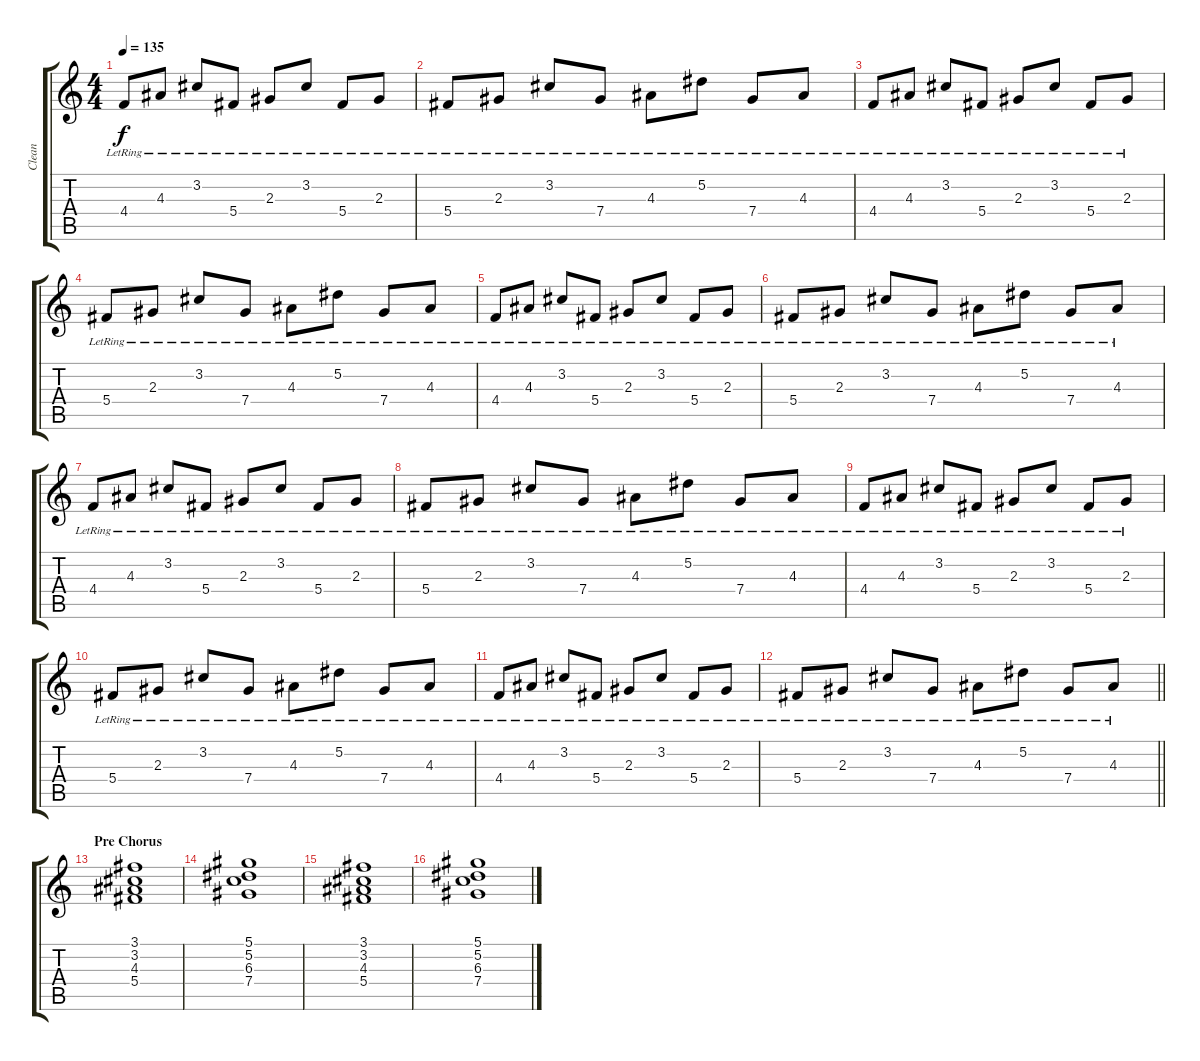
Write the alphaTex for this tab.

\track ("Clean" "Clean") {instrument electricguitarclean}
\staff {score tabs}
\tuning (Eb4 Bb3 Gb3 Db3 Ab2 Eb2) {hide}
\ts (4 4)
\tempo 135
\clef g2
\ks c
4.4{lr}.8{dy f} 4.3{lr}.8 3.2{lr}.8 5.4{lr}.8 2.3{lr}.8 3.2{lr}.8 5.4{lr}.8 2.3{lr}.8 |
5.4{lr}.8 2.3{lr}.8 3.2{lr}.8 7.4{lr}.8 4.3{lr}.8 5.2{lr}.8 7.4{lr}.8 4.3{lr}.8 |
4.4{lr}.8 4.3{lr}.8 3.2{lr}.8 5.4{lr}.8 2.3{lr}.8 3.2{lr}.8 5.4{lr}.8 2.3{lr}.8 |
5.4{lr}.8 2.3{lr}.8 3.2{lr}.8 7.4{lr}.8 4.3{lr}.8 5.2{lr}.8 7.4{lr}.8 4.3{lr}.8 |
4.4{lr}.8 4.3{lr}.8 3.2{lr}.8 5.4{lr}.8 2.3{lr}.8 3.2{lr}.8 5.4{lr}.8 2.3{lr}.8 |
5.4{lr}.8 2.3{lr}.8 3.2{lr}.8 7.4{lr}.8 4.3{lr}.8 5.2{lr}.8 7.4{lr}.8 4.3{lr}.8 |
4.4{lr}.8 4.3{lr}.8 3.2{lr}.8 5.4{lr}.8 2.3{lr}.8 3.2{lr}.8 5.4{lr}.8 2.3{lr}.8 |
5.4{lr}.8 2.3{lr}.8 3.2{lr}.8 7.4{lr}.8 4.3{lr}.8 5.2{lr}.8 7.4{lr}.8 4.3{lr}.8 |
4.4{lr}.8 4.3{lr}.8 3.2{lr}.8 5.4{lr}.8 2.3{lr}.8 3.2{lr}.8 5.4{lr}.8 2.3{lr}.8 |
5.4{lr}.8 2.3{lr}.8 3.2{lr}.8 7.4{lr}.8 4.3{lr}.8 5.2{lr}.8 7.4{lr}.8 4.3{lr}.8 |
4.4{lr}.8 4.3{lr}.8 3.2{lr}.8 5.4{lr}.8 2.3{lr}.8 3.2{lr}.8 5.4{lr}.8 2.3{lr}.8 |
\barLineRight lightlight
5.4{lr}.8 2.3{lr}.8 3.2{lr}.8 7.4{lr}.8 4.3{lr}.8 5.2{lr}.8 7.4{lr}.8 4.3{lr}.8 |
\section ("" "Pre Chorus")
(3.1 3.2 4.3 5.4).1 |
(5.1 5.2 6.3 7.4).1 |
(3.1 3.2 4.3 5.4).1 |
(5.1 5.2 6.3 7.4).1
